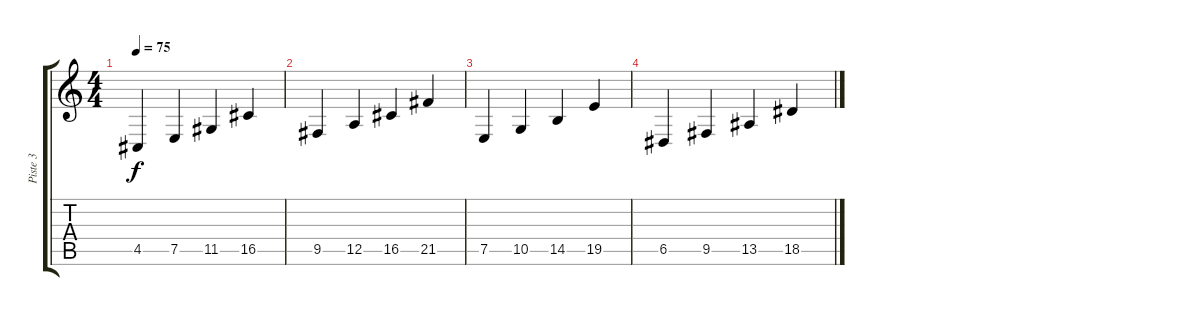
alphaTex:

\track ("Piste 3" "Piste 3") {instrument glockenspiel}
\staff {score tabs}
\tuning (E4 B3 G3 D3 A2 E2) {hide}
\ts (4 4)
\tempo 75
\clef g2
\ks c
4.5.4{dy f} 7.5.4 11.5.4 16.5.4 |
9.5.4 12.5.4 16.5.4 21.5.4 |
7.5.4 10.5.4 14.5.4 19.5.4 |
6.5.4 9.5.4 13.5.4 18.5.4
